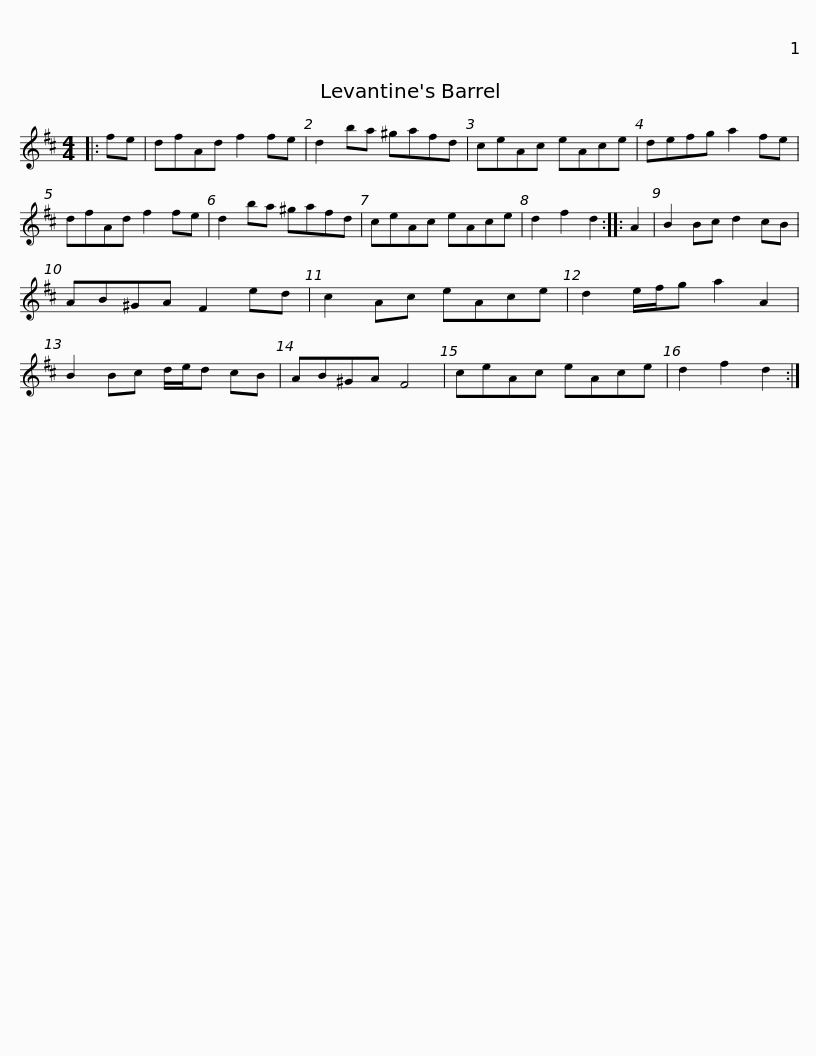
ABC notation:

X:1
L:1/8
M:4/4
I:linebreak $
K:D
V:1 treble
V:1
|: fe | dfAd f2 fe | d2 ba ^gafd | ceAc eAce | defg a2 fe | %5
 dfAd f2 fe |$ d2 ba ^gafd | ceAc eAce | d2 f2 d2 :: A2 | %10
 B2 Bc d2 cB | AB^GA F2 ed | c2 Ac eAce |$ d2 e/f/g a2 A2 | B2 Bc d/e/d cB | %15
 AB^GA F4 | ceAc eAce | d2 f2 d2 :| %18
